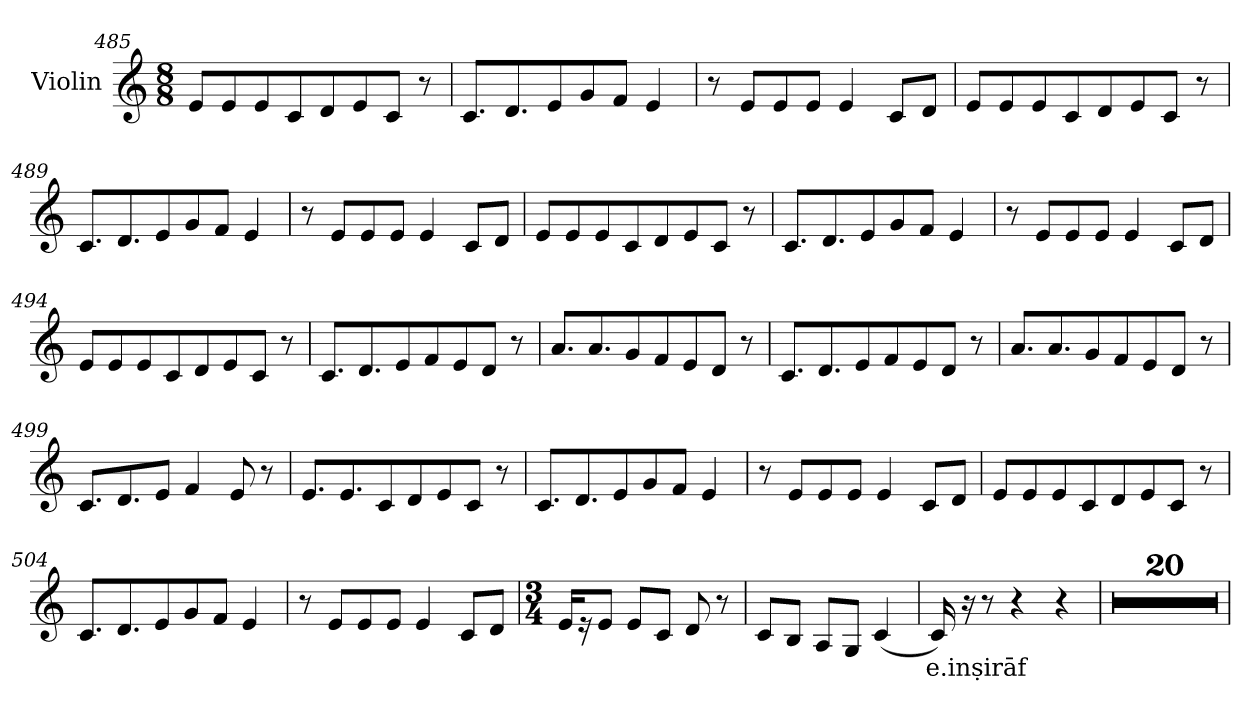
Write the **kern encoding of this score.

**kern	**text
*part1	*part1
*staff1	*staff1
*I"Violin	*
*clefG2	*
*k[]	*
*M8/8	*
=485	=485
8e/L	.
8e/	.
8e/	.
8c/	.
8d/	.
8e/	.
8c/J	.
8r	.
=486	=486
8.c/L	.
8.d/	.
8e/	.
8g/	.
8f/J	.
4e/	.
=487	=487
8r	.
8e/L	.
8e/	.
8e/J	.
4e/	.
8c/L	.
8d/J	.
!!LO:LB:g=z
=488	=488
8e/L	.
8e/	.
8e/	.
8c/	.
8d/	.
8e/	.
8c/J	.
8r	.
=489	=489
8.c/L	.
8.d/	.
8e/	.
8g/	.
8f/J	.
4e/	.
=490	=490
8r	.
8e/L	.
8e/	.
8e/J	.
4e/	.
8c/L	.
8d/J	.
=491	=491
8e/L	.
8e/	.
8e/	.
8c/	.
8d/	.
8e/	.
8c/J	.
8r	.
!!LO:LB:g=z
=492	=492
8.c/L	.
8.d/	.
8e/	.
8g/	.
8f/J	.
4e/	.
=493	=493
8r	.
8e/L	.
8e/	.
8e/J	.
4e/	.
8c/L	.
8d/J	.
=494	=494
8e/L	.
8e/	.
8e/	.
8c/	.
8d/	.
8e/	.
8c/J	.
8r	.
=495	=495
8.c/L	.
8.d/	.
8e/	.
8f/	.
8e/	.
8d/J	.
8r	.
!!LO:LB:g=z
=496	=496
8.a/L	.
8.a/	.
8g/	.
8f/	.
8e/	.
8d/J	.
8r	.
=497	=497
8.c/L	.
8.d/	.
8e/	.
8f/	.
8e/	.
8d/J	.
8r	.
=498	=498
8.a/L	.
8.a/	.
8g/	.
8f/	.
8e/	.
8d/J	.
8r	.
=499	=499
8.c/L	.
8.d/	.
8e/J	.
4f/	.
8e/	.
8r	.
!!LO:PB:g=z
=500	=500
8.e/L	.
8.e/	.
8c/	.
8d/	.
8e/	.
8c/J	.
8r	.
=501	=501
8.c/L	.
8.d/	.
8e/	.
8g/	.
8f/J	.
4e/	.
=502	=502
8r	.
8e/L	.
8e/	.
8e/J	.
4e/	.
8c/L	.
8d/J	.
=503	=503
8e/L	.
8e/	.
8e/	.
8c/	.
8d/	.
8e/	.
8c/J	.
8r	.
!!LO:LB:g=z
=504	=504
8.c/L	.
8.d/	.
8e/	.
8g/	.
8f/J	.
4e/	.
=505	=505
8r	.
8e/L	.
8e/	.
8e/J	.
4e/	.
8c/L	.
8d/J	.
=506	=506
*M3/4	*
*MM60	*
16e/KL	.
16r	.
8e/J	.
8e/L	.
8c/J	.
8d/	.
8r	.
=507	=507
8c/L	.
8B/J	.
8A/L	.
8G/J	.
(<4c/	.
=508	=508
!	!LO:LY:b
16c/)	e.inṣirāf
16r	.
8r	.
4r	.
4r	.
!!LO:LB:g=z
=509	=509
2.r	.
=510	=510
2.r	.
=511	=511
2.r	.
=512	=512
2.r	.
=513	=513
2.r	.
=514	=514
2.r	.
=515	=515
2.r	.
=516	=516
2.r	.
!!LO:LB:g=z
=517	=517
2.r	.
=518	=518
2.r	.
=519	=519
2.r	.
=520	=520
2.r	.
=521	=521
2.r	.
=522	=522
2.r	.
=523	=523
2.r	.
=524	=524
2.r	.
!!LO:LB:g=z
=525	=525
2.r	.
=526	=526
2.r	.
=527	=527
2.r	.
=528	=528
2.r	.
=	=
*-	*-
